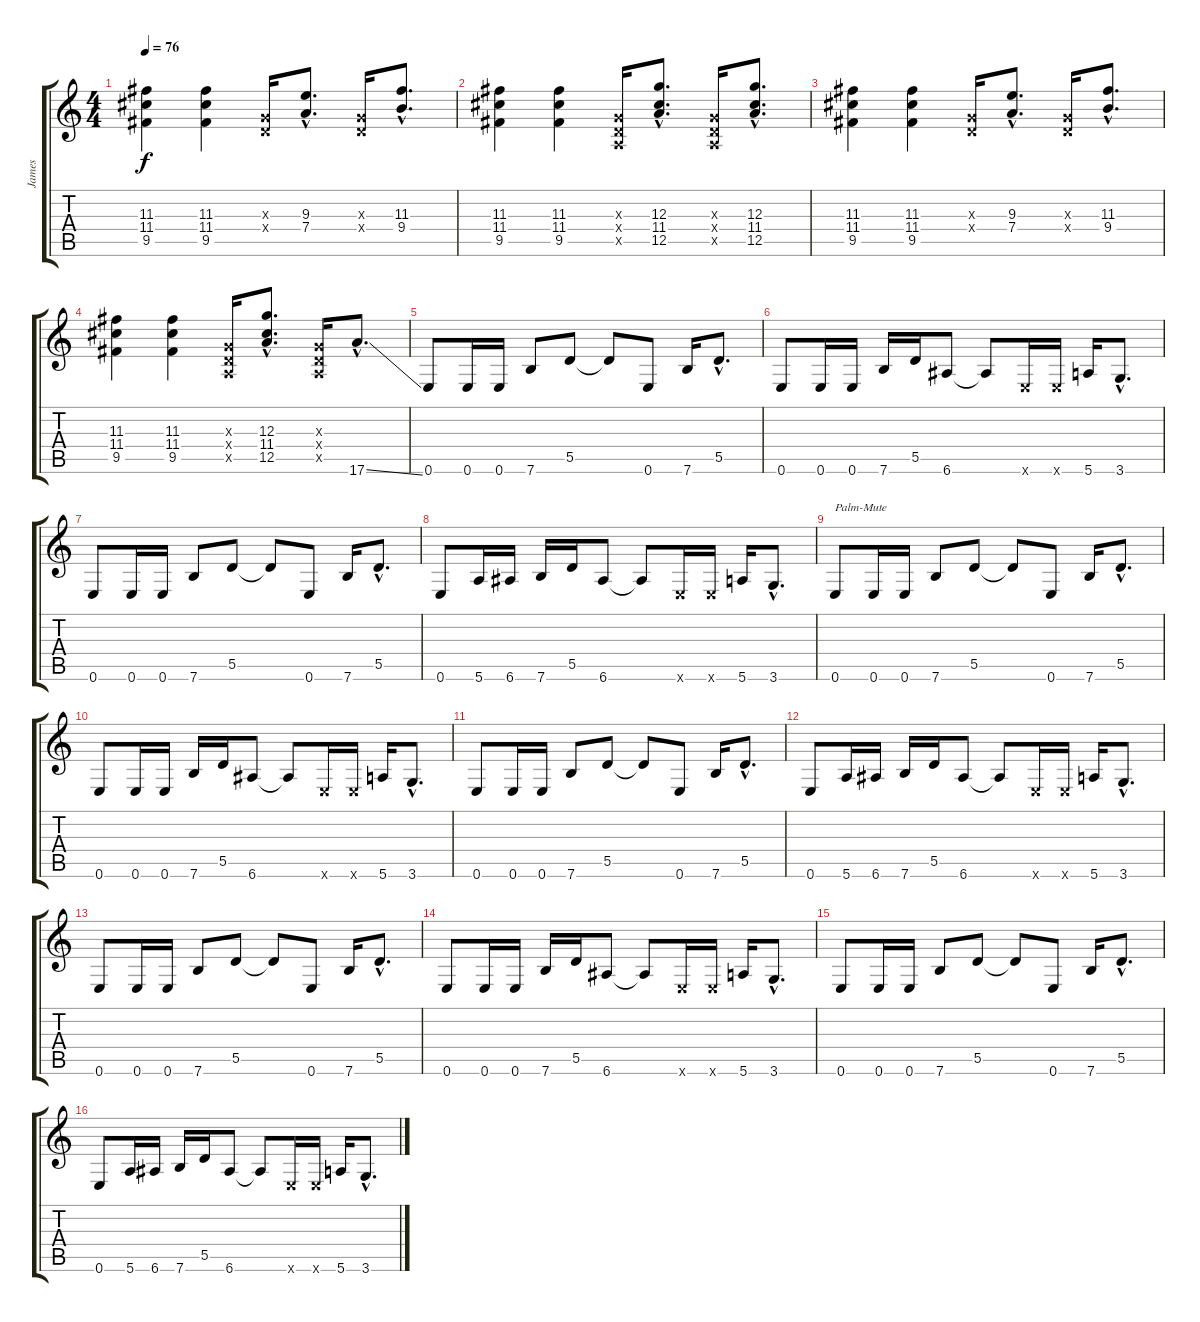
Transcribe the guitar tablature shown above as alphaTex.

\track ("James" "James") {instrument overdrivenguitar}
\staff {score tabs}
\tuning (E4 B3 G3 D3 A2 E2) {hide}
\ts (4 4)
\tempo 76
\clef g2
\ks c
(11.3 11.4 9.5).4{dy f} (11.3 11.4 9.5).4 (0.3{x} 0.4{x}).16 (9.3{hac} 7.4{hac}).8{d} (0.3{x} 0.4{x}).16 (11.3{hac} 9.4{hac}).8{d} |
(11.3 11.4 9.5).4 (11.3 11.4 9.5).4 (0.3{x} 0.4{x} 0.5{x}).16 (12.3{hac} 11.4{hac} 12.5{hac}).8{d} (0.3{x} 0.4{x} 0.5{x}).16 (12.3{hac} 11.4{hac} 12.5{hac}).8{d} |
(11.3 11.4 9.5).4 (11.3 11.4 9.5).4 (0.3{x} 0.4{x}).16 (9.3{hac} 7.4{hac}).8{d} (0.3{x} 0.4{x}).16 (11.3{hac} 9.4{hac}).8{d} |
(11.3 11.4 9.5).4 (11.3 11.4 9.5).4 (0.3{x} 0.4{x} 0.5{x}).16 (12.3{hac} 11.4{hac} 12.5{hac}).8{d} (0.3{x} 0.4{x} 0.5{x}).16 17.6{ss hac}.8{d} |
0.6.8 0.6.16 0.6.16 7.6.8 5.5.8 5.5{t}.8 0.6.8 7.6.16 5.5{hac}.8{d} |
0.6.8 0.6.16 0.6.16 7.6.16 5.5.16 6.6.8 6.6{t}.8 0.6{x}.16 0.6{x}.16 5.6.16 3.6{hac}.8{d} |
0.6.8 0.6.16 0.6.16 7.6.8 5.5.8 5.5{t}.8 0.6.8 7.6.16 5.5{hac}.8{d} |
0.6.8 5.6.16 6.6.16 7.6.16 5.5.16 6.6.8 6.6{t}.8 0.6{x}.16 0.6{x}.16 5.6.16 3.6{hac}.8{d} |
0.6.8{txt "Palm-Mute" volume 9} 0.6.16 0.6.16 7.6.8 5.5.8 5.5{t}.8 0.6.8 7.6.16 5.5{hac}.8{d} |
0.6.8 0.6.16 0.6.16 7.6.16 5.5.16 6.6.8 6.6{t}.8 0.6{x}.16 0.6{x}.16 5.6.16 3.6{hac}.8{d} |
0.6.8 0.6.16 0.6.16 7.6.8 5.5.8 5.5{t}.8 0.6.8 7.6.16 5.5{hac}.8{d} |
0.6.8 5.6.16 6.6.16 7.6.16 5.5.16 6.6.8 6.6{t}.8 0.6{x}.16 0.6{x}.16 5.6.16 3.6{hac}.8{d} |
0.6.8 0.6.16 0.6.16 7.6.8 5.5.8 5.5{t}.8 0.6.8 7.6.16 5.5{hac}.8{d} |
0.6.8 0.6.16 0.6.16 7.6.16 5.5.16 6.6.8 6.6{t}.8 0.6{x}.16 0.6{x}.16 5.6.16 3.6{hac}.8{d} |
0.6.8 0.6.16 0.6.16 7.6.8 5.5.8 5.5{t}.8 0.6.8 7.6.16 5.5{hac}.8{d} |
0.6.8 5.6.16 6.6.16 7.6.16 5.5.16 6.6.8 6.6{t}.8 0.6{x}.16 0.6{x}.16 5.6.16 3.6{hac}.8{d}
